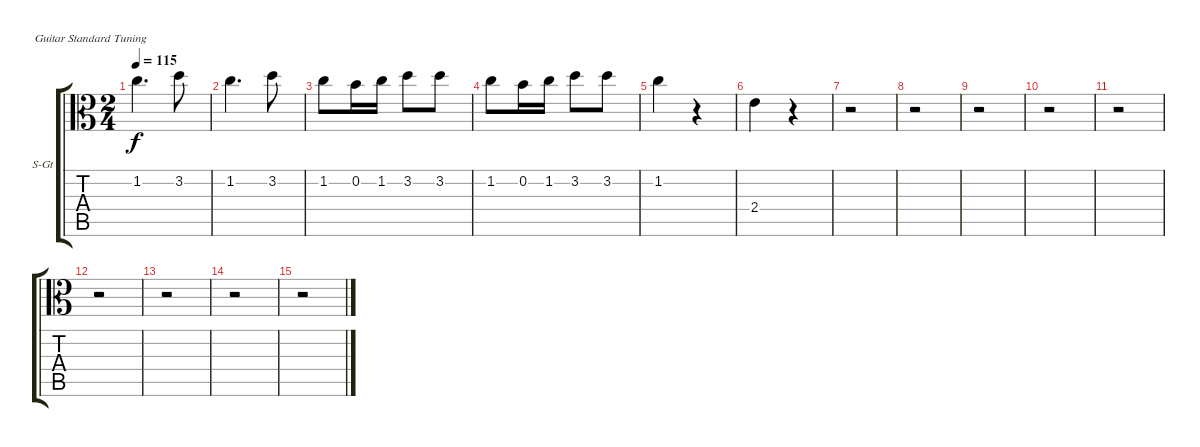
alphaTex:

\defaultSystemsLayout 4
\bracketExtendMode groupsimilarinstruments
\firstSystemTrackNameOrientation horizontal
\otherSystemsTrackNameOrientation horizontal
\track ("Viola" "S-Gt") {instrument acousticguitarsteel}
\staff {score tabs}
\tuning (E4 B3 G3 D3 A2 E2)
\ts (2 4)
\tempo 115
\clef c3
\ks c
1.2.4{d dy f} 3.2.8 |
1.2.4{d} 3.2.8 |
1.2.8 0.2.16 1.2.16 3.2.8 3.2.8 |
1.2.8 0.2.16 1.2.16 3.2.8 3.2.8 |
1.2.4 r.4 |
2.4.4 r.4 |
r.2 |
r.2 |
r.2 |
r.2 |
r.2 |
r.2 |
r.2 |
r.2 |
r.2
